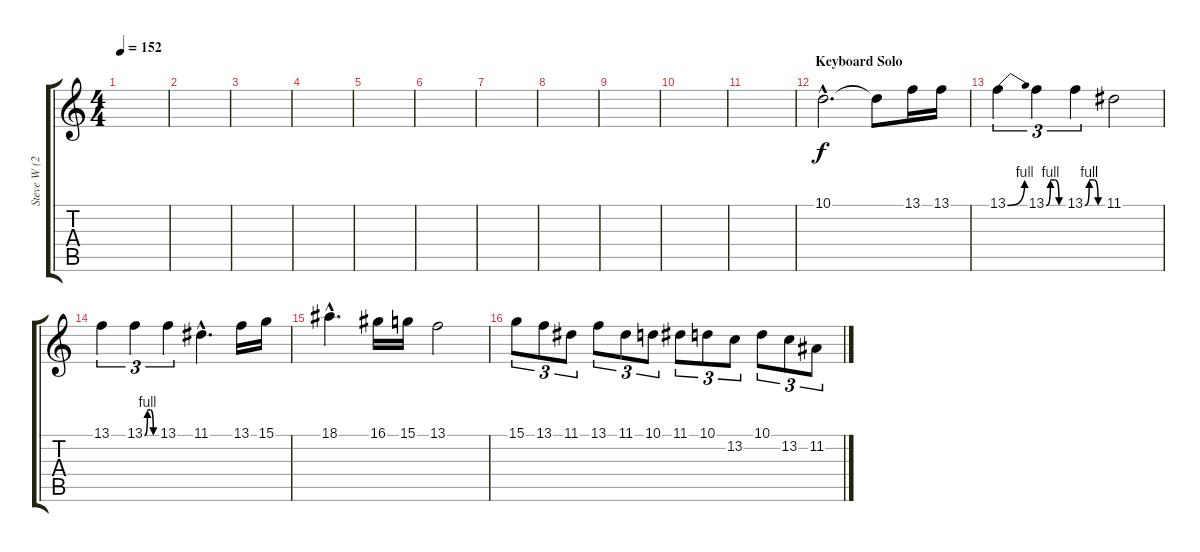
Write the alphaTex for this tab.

\track ("Steve W (2)" "Steve W (2") {instrument lead1square}
\staff {score tabs}
\tuning (E4 B3 G3 D3 A2 E2) {hide}
\ts (4 4)
\tempo 152
\clef g2
\ks c
|
|
|
|
|
|
|
|
|
|
|
\section ("" "Keyboard Solo")
10.1{hac}.2{d volume 16} 10.1{t}.8 13.1.16 13.1.16 |
13.1{be (bend 0 0 60 4)}.4{tu (3 2)} 13.1{be (custom 0 0 15 4 30 4 45 0 60 0)}.4{tu (3 2)} 13.1{be (custom 0 0 15 4 30 4 45 0 60 0)}.4{tu (3 2)} 11.1.2 |
13.1.4{tu (3 2)} 13.1{be (custom 0 0 15 4 30 4 45 0 60 0)}.4{tu (3 2)} 13.1.4{tu (3 2)} 11.1{hac}.4{d} 13.1.16 15.1.16 |
18.1{hac}.4{d} 16.1.16 15.1.16 13.1.2 |
15.1.8{tu (3 2)} 13.1.8{tu (3 2)} 11.1.8{tu (3 2)} 13.1.8{tu (3 2)} 11.1.8{tu (3 2)} 10.1.8{tu (3 2)} 11.1.8{tu (3 2)} 10.1.8{tu (3 2)} 13.2.8{tu (3 2)} 10.1.8{tu (3 2)} 13.2.8{tu (3 2)} 11.2.8{tu (3 2)}
